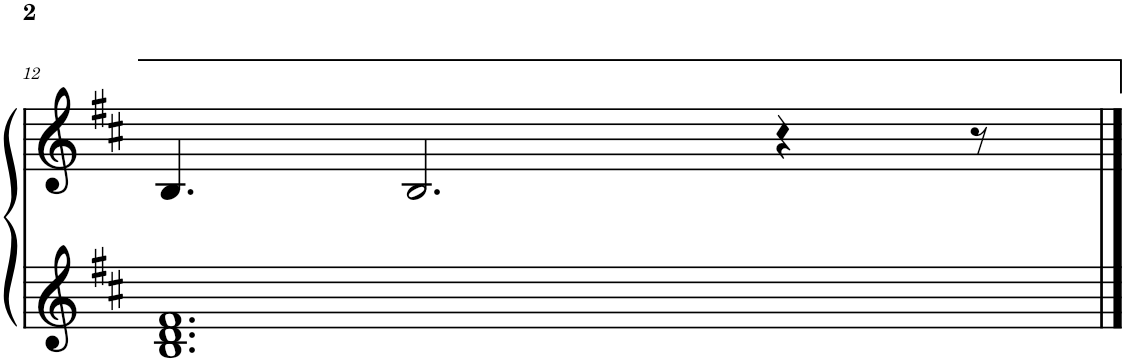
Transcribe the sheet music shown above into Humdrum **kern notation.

**kern	**kern
*part2	*part1
*staff2	*staff1
*I"Скрипка	*I"Piano
*	*I'Pno
!!LO:PB:g=z
*clefG2	*clefG2
*k[f#c#]	*k[f#c#]
*M12/8	*M12/8
=12	=12
1.B 1.d 1.f#	4.B/
.	2.B/
.	4r
.	8r
==	==
*-	*-
